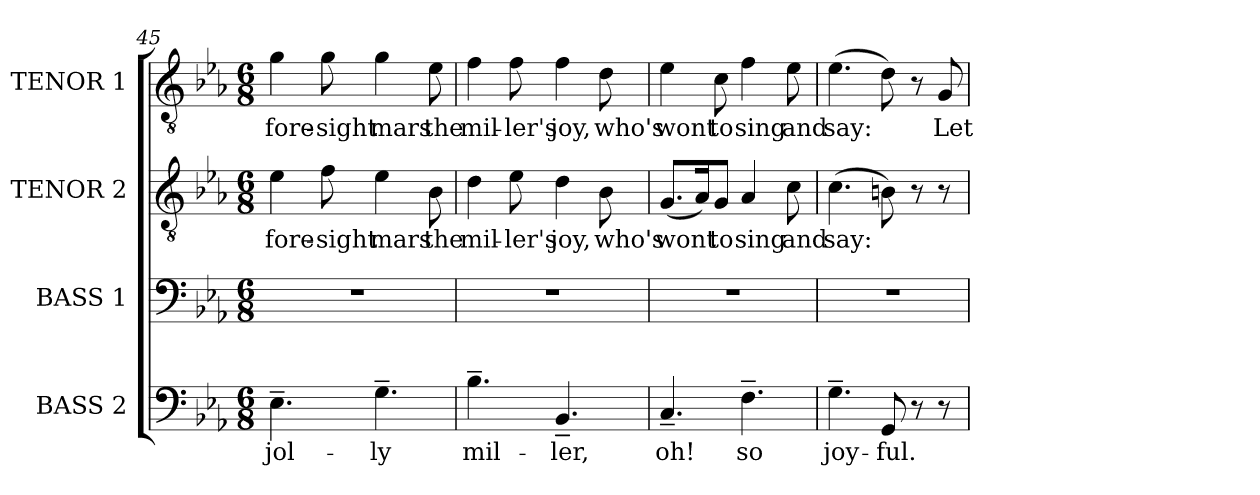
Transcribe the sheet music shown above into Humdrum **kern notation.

**kern	**text	**kern	**kern	**text	**kern	**text
*part4	*part4	*part3	*part2	*part2	*part1	*part1
*staff4	*staff4	*staff3	*staff2	*staff2	*staff1	*staff1
*I"BASS 2	*	*I"BASS 1	*I"TENOR 2	*	*I"TENOR 1	*
*I'B. 2	*	*I'B. 1	*I'T. 2	*	*I'T. 1	*
*clefF4	*	*clefF4	*clefGv2	*	*clefGv2	*
*	*	*	*ITrd7c12	*	*ITrd7c12	*
*k[b-e-a-]	*	*k[b-e-a-]	*k[b-e-a-]	*	*k[b-e-a-]	*
*c:	*	*c:	*c:	*	*c:	*
*M6/8	*	*M6/8	*M6/8	*	*M6/8	*
=45	=45	=45	=45	=45	=45	=45
!	!LO:LY:b:color=#000000	!LO:N:vis=1	!	!	!	!
!	!	!	!	!LO:LY:b:color=#000000	!	!
!	!	!	!	!	!	!LO:LY:b:color=#000000
4.E-~i\	jol-	2.r	4E-i\	fore-	4Gi\	fore-
!	!	!	!	!LO:LY:b:color=#000000	!	!
!	!	!	!	!	!	!LO:LY:b:color=#000000
.	.	.	8Fi\	-sight	8Gi\	-sight
!	!LO:LY:b:color=#000000	!	!	!	!	!
!	!	!	!	!LO:LY:b:color=#000000	!	!
!	!	!	!	!	!	!LO:LY:b:color=#000000
4.G~i\	-ly	.	4E-i\	mars	4Gi\	mars
!	!	!	!	!LO:LY:b:color=#000000	!	!
!	!	!	!	!	!	!LO:LY:b:color=#000000
.	.	.	8BB-i\	the	8E-i\	the
=46	=46	=46	=46	=46	=46	=46
!	!LO:LY:b:color=#000000	!LO:N:vis=1	!	!	!	!
!	!	!	!	!LO:LY:b:color=#000000	!	!
!	!	!	!	!	!	!LO:LY:b:color=#000000
4.B-~i\	mil-	2.r	4Di\	mil-	4Fi\	mil-
!	!	!	!	!LO:LY:b:color=#000000	!	!
!	!	!	!	!	!	!LO:LY:b:color=#000000
.	.	.	8E-i\	-ler's	8Fi\	-ler's
!	!LO:LY:b:color=#000000	!	!	!	!	!
!	!	!	!	!LO:LY:b:color=#000000	!	!
!	!	!	!	!	!	!LO:LY:b:color=#000000
4.BB-~i/	-ler,	.	4Di\	joy,	4Fi\	joy,
!	!	!	!	!LO:LY:b:color=#000000	!	!
!	!	!	!	!	!	!LO:LY:b:color=#000000
.	.	.	8BB-i\	who's	8Di\	who's
=47	=47	=47	=47	=47	=47	=47
!	!LO:LY:b:color=#000000	!LO:N:vis=1	!	!	!	!
!	!	!	!	!LO:LY:b:color=#000000	!	!
!	!	!	!	!	!	!LO:LY:b:color=#000000
4.C~i/	oh!	2.r	(8.GGi/L	wont	4E-i\	wont
.	.	.	16AA-i/k)	.	.	.
!	!	!	!	!LO:LY:b:color=#000000	!	!
!	!	!	!	!	!	!LO:LY:b:color=#000000
.	.	.	8GGi/J	to	8Ci\	to
!	!LO:LY:b:color=#000000	!	!	!	!	!
!	!	!	!	!LO:LY:b:color=#000000	!	!
!	!	!	!	!	!	!LO:LY:b:color=#000000
4.F~i\	so	.	4AA-i/	sing	4Fi\	sing
!	!	!	!	!LO:LY:b:color=#000000	!	!
!	!	!	!	!	!	!LO:LY:b:color=#000000
.	.	.	8Ci\	and	8E-i\	and
!!LO:LB:g=z
=48	=48	=48	=48	=48	=48	=48
!	!LO:LY:b:color=#000000	!LO:N:vis=1	!	!	!	!
!	!	!	!	!LO:LY:b:color=#000000	!	!
!	!	!	!	!	!	!LO:LY:b:color=#000000
4.G~i\	joy-	2.r	(4.Ci\	say:	(4.E-i\	say:
!	!LO:LY:b:color=#000000	!	!	!	!	!
8GGi/	-ful.	.	8BBni\)	.	8Di\)	.
8r	.	.	8r	.	8r	.
!	!	!	!	!	!	!LO:LY:b:color=#000000
8r	.	.	8r	.	8GGi/	Let
=	=	=	=	=	=	=
*-	*-	*-	*-	*-	*-	*-
